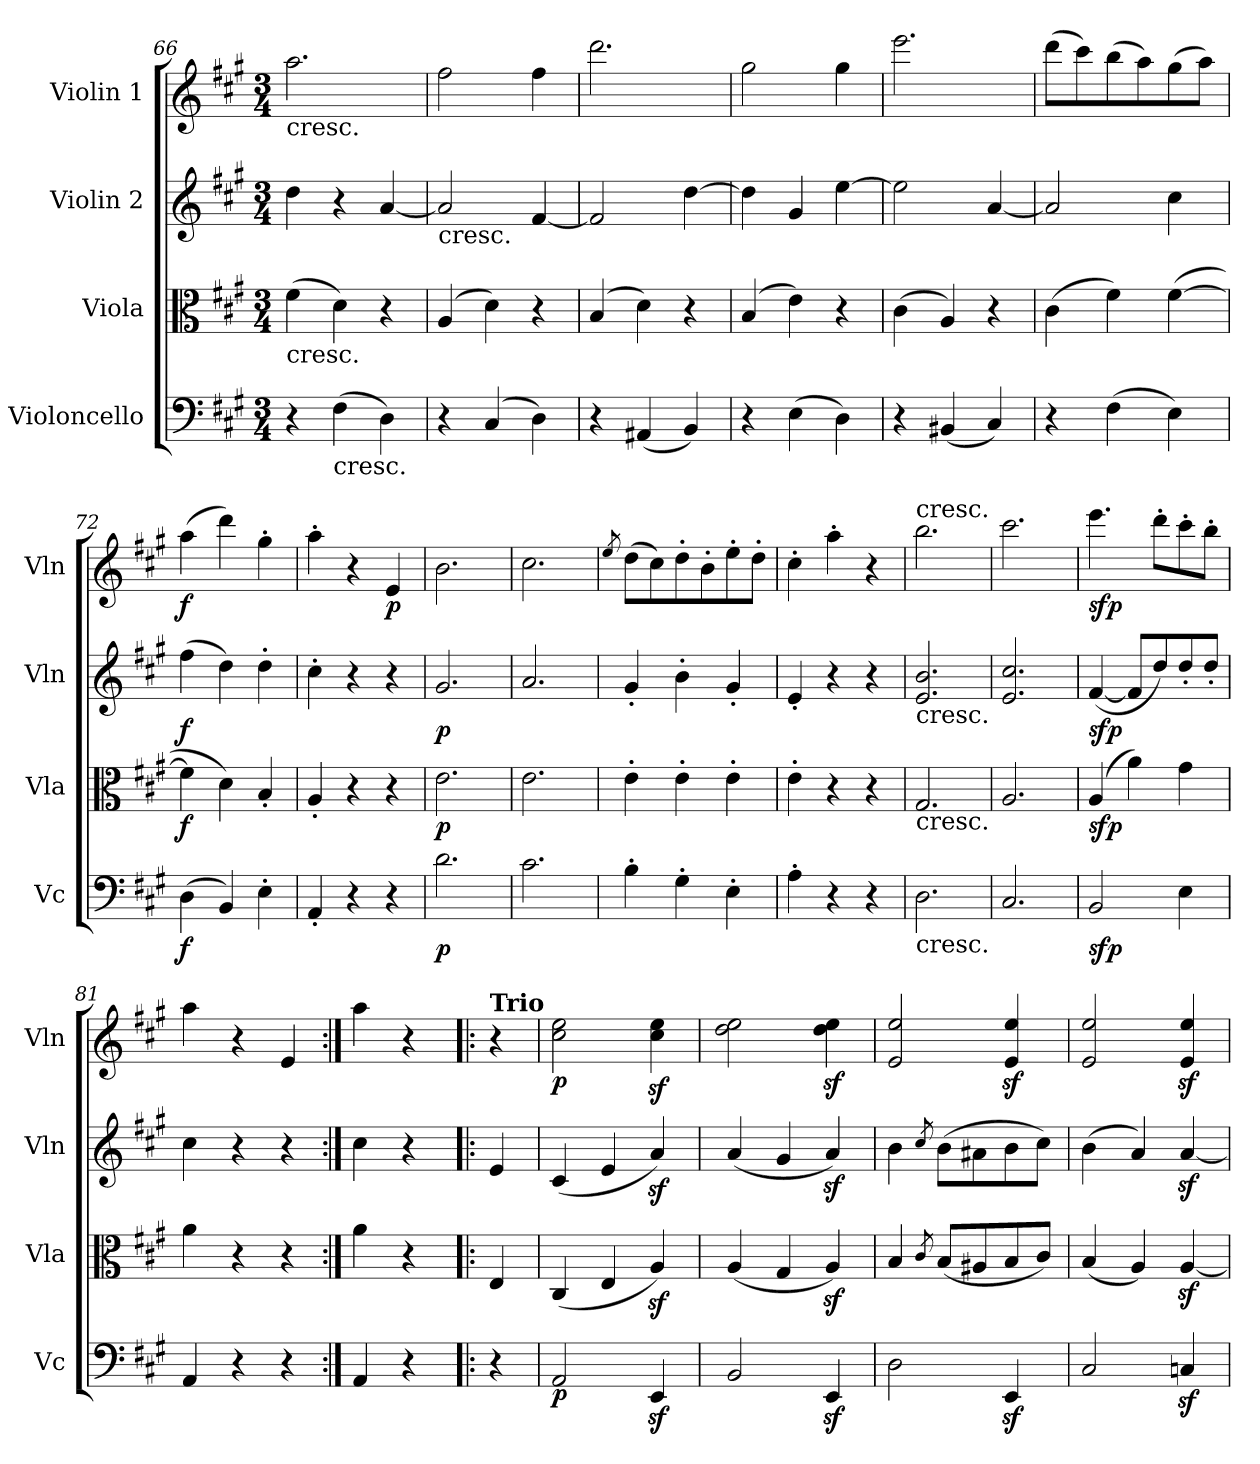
**kern	**dynam	**kern	**dynam	**kern	**dynam	**kern	**dynam
*part4	*part4	*part3	*part3	*part2	*part2	*part1	*part1
*staff4	*staff4	*staff3	*staff3	*staff2	*staff2	*staff1	*staff1
*I"Violoncello	*	*I"Viola	*	*I"Violin 2	*	*I"Violin 1	*
*I'Vc	*	*I'Vla	*	*I'Vln	*	*I'Vln	*
*clefF4	*	*clefC3	*	*clefG2	*	*clefG2	*
*k[f#c#g#]	*	*k[f#c#g#]	*	*k[f#c#g#]	*	*k[f#c#g#]	*
*M3/4	*	*M3/4	*	*M3/4	*	*M3/4	*
=66	=66	=66	=66	=66	=66	=66	=66
!	!	!	!	!	!	!LO:TX:b:t=cresc.	!
!	!	!LO:TX:b:t=cresc.	!	!	!	!	!
4r	.	(4f#	.	4dd	.	2.aa	.
!LO:TX:b:t=cresc.	!	!	!	!	!	!	!
(4F#	.	4d)	.	4r	.	.	.
4D)	.	4r	.	[4a	.	.	.
=67	=67	=67	=67	=67	=67	=67	=67
!	!	!	!	!LO:TX:b:t=cresc.	!	!	!
4r	.	(4A	.	2a]	.	2ff#	.
(4C#	.	4d)	.	.	.	.	.
4D)	.	4r	.	[4f#	.	4ff#	.
=68	=68	=68	=68	=68	=68	=68	=68
4r	.	(4B	.	2f#]	.	2.ddd	.
(4AA#X	.	4d)	.	.	.	.	.
4BB)	.	4r	.	[4dd	.	.	.
=69	=69	=69	=69	=69	=69	=69	=69
4r	.	(4B	.	4dd]	.	2gg#	.
(4E	.	4e)	.	4g#	.	.	.
4D)	.	4r	.	[4ee	.	4gg#	.
=70	=70	=70	=70	=70	=70	=70	=70
4r	.	(4c#	.	2ee]	.	2.eee	.
(4BB#X	.	4A)	.	.	.	.	.
4C#)	.	4r	.	[4a	.	.	.
=71	=71	=71	=71	=71	=71	=71	=71
4r	.	(4c#	.	2a]	.	(8dddL	.
.	.	.	.	.	.	8ccc#)	.
(4F#	.	4f#)	.	.	.	(8bb	.
.	.	.	.	.	.	8aa)	.
4E)	.	([4f#	.	4cc#	.	(8gg#	.
.	.	.	.	.	.	8aaJ)	.
=72	=72	=72	=72	=72	=72	=72	=72
(4D	f	4f#]	f	(4ff#	f	(4aa	f
4BB)	.	4d)	.	4dd)	.	4ddd)	.
4E'	.	4B'	.	4dd'	.	4gg#'	.
=73	=73	=73	=73	=73	=73	=73	=73
4AA'	.	4A'	.	4cc#'	.	4aa'	.
4r	.	4r	.	4r	.	4r	.
4r	.	4r	.	4r	.	4e	p
=74	=74	=74	=74	=74	=74	=74	=74
2.d	p	2.e	p	2.g#	p	2.b	.
=75	=75	=75	=75	=75	=75	=75	=75
2.c#	.	2.e	.	2.a	.	2.cc#	.
=76	=76	=76	=76	=76	=76	=76	=76
.	.	.	.	.	.	8qee/	.
4B'	.	4e'	.	4g#'	.	(8ddL	.
.	.	.	.	.	.	8cc#)	.
4G#'	.	4e'	.	4b'	.	8dd'	.
.	.	.	.	.	.	8b'	.
4E'	.	4e'	.	4g#'	.	8ee'	.
.	.	.	.	.	.	8dd'J	.
=77	=77	=77	=77	=77	=77	=77	=77
4A'	.	4e'	.	4e'	.	4cc#'	.
4r	.	4r	.	4r	.	4aa'	.
4r	.	4r	.	4r	.	4r	.
=78	=78	=78	=78	=78	=78	=78	=78
!	!	!	!	!	!	!LO:TX:a:t=cresc.	!
!	!	!	!	!LO:TX:b:t=cresc.	!	!	!
!	!	!LO:TX:b:t=cresc.	!	!	!	!	!
!LO:TX:b:t=cresc.	!	!	!	!	!	!	!
2.D	.	2.G#	.	2.e 2.b	.	2.bb	.
=79	=79	=79	=79	=79	=79	=79	=79
2.C#	.	2.A	.	2.e 2.cc#	.	2.ccc#	.
=80	=80	=80	=80	=80	=80	=80	=80
2BB	sfp	(4A	sfp	([4f#	sfp	4.eee	sfp
.	.	4a)	.	8f#L]	.	.	.
.	.	.	.	8dd)	.	8ddd'L	.
4E	.	4g#	.	8dd'	.	8ccc#'	.
.	.	.	.	8dd'J	.	8bb'J	.
=81	=81	=81	=81	=81	=81	=81	=81
4AA	.	4a	.	4cc#	.	4aa	.
4r	.	4r	.	4r	.	4r	.
4r	.	4r	.	4r	.	4e	.
=:|!	=:|!	=:|!	=:|!	=:|!	=:|!	=:|!	=:|!
4AA	.	4a	.	4cc#	.	4aa	.
4r	.	4r	.	4r	.	4r	.
=82!|:	=82!|:	=82!|:	=82!|:	=82!|:	=82!|:	=82!|:	=82!|:
!	!	!	!	!	!	!LO:TX:a:B:t=Trio	!
4r	.	4E	.	4e	.	4r	.
=83	=83	=83	=83	=83	=83	=83	=83
2AA	p	(4C#	.	(4c#	.	2cc# 2ee	p
.	.	4E	.	4e	.	.	.
4EEz	.	4Az)	.	4az)	.	4cc#z 4eez	.
=84	=84	=84	=84	=84	=84	=84	=84
2BB	.	(4A	.	(4a	.	2dd 2ee	.
.	.	4G#	.	4g#	.	.	.
4EEz	.	4Az)	.	4az)	.	4ddz 4eez	.
=85	=85	=85	=85	=85	=85	=85	=85
2D	.	4B	.	4b	.	2e 2ee	.
.	.	8qc#/	.	8qcc#/	.	.	.
.	.	(8BL	.	(8bL	.	.	.
.	.	8A#X	.	8a#X	.	.	.
4EEz	.	8B	.	8b	.	4ez 4eez	.
.	.	8c#J)	.	8cc#J)	.	.	.
=86	=86	=86	=86	=86	=86	=86	=86
2C#	.	(4B	.	(4b	.	2e 2ee	.
.	.	4A)	.	4a)	.	.	.
4Cnz	.	[4Az	.	[4az	.	4ez 4eez	.
=	=	=	=	=	=	=	=
*-	*-	*-	*-	*-	*-	*-	*-
